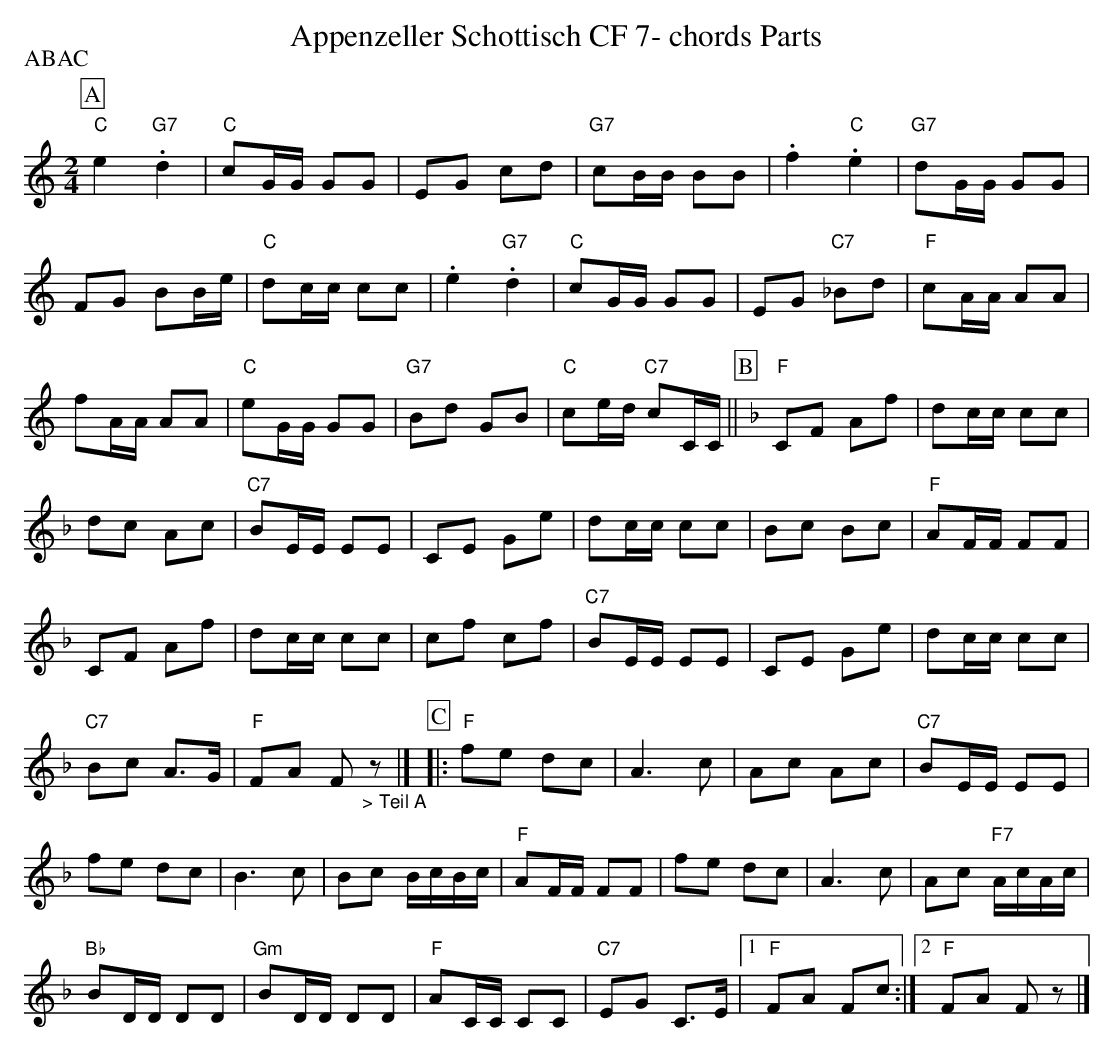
X:1
T:Appenzeller Schottisch CF 7- chords Parts
P:ABAC
M:2/4
L:1/8
K:Cmaj%%MIDI gchordon
[P:A] "C"e2"G7".d2 | "C"cG/2G/2 GG | EG cd | "G7"cB/2B/2 BB | .f2"C".e2 | "G7"dG/2G/2 GG |
FG BB/2e/2 | "C"dc/2c/2 cc | .e2"G7".d2 | "C"cG/2G/2 GG | EG "C7"_Bd | "F"cA/2A/2 AA |
fA/2A/2 AA | "C"eG/2G/2 GG | "G7"Bd GB | "C"ce/2d/2 "C7"cC/2C/2 || [P:B] [K:Fmaj] "F"CF Af | dc/2c/2 cc |
dc Ac | "C7"BE/2E/2 EE | CE Ge | dc/2c/2 cc | Bc Bc | "F"AF/2F/2 FF |
CF Af | dc/2c/2 cc | cf cf | "C7"BE/2E/2 EE | CE Ge | dc/2c/2 cc |
"C7"Bc A>G | "F"FA F"_> Teil A"z |] [P:C] |: "F"fe dc | A3c | Ac Ac | "C7"BE/2E/2 EE |
fe dc | B3c | Bc B/2c/2B/2c/2 | "F"AF/2F/2 FF | fe dc | A3c | Ac "F7"A/2c/2A/2c/2 |
"Bb"BD/2D/2 DD | "Gm"BD/2D/2 DD | "F"AC/2C/2 CC | "C7"EG C>E |1 "F"FA Fc :|2 "F"FA Fz |]
